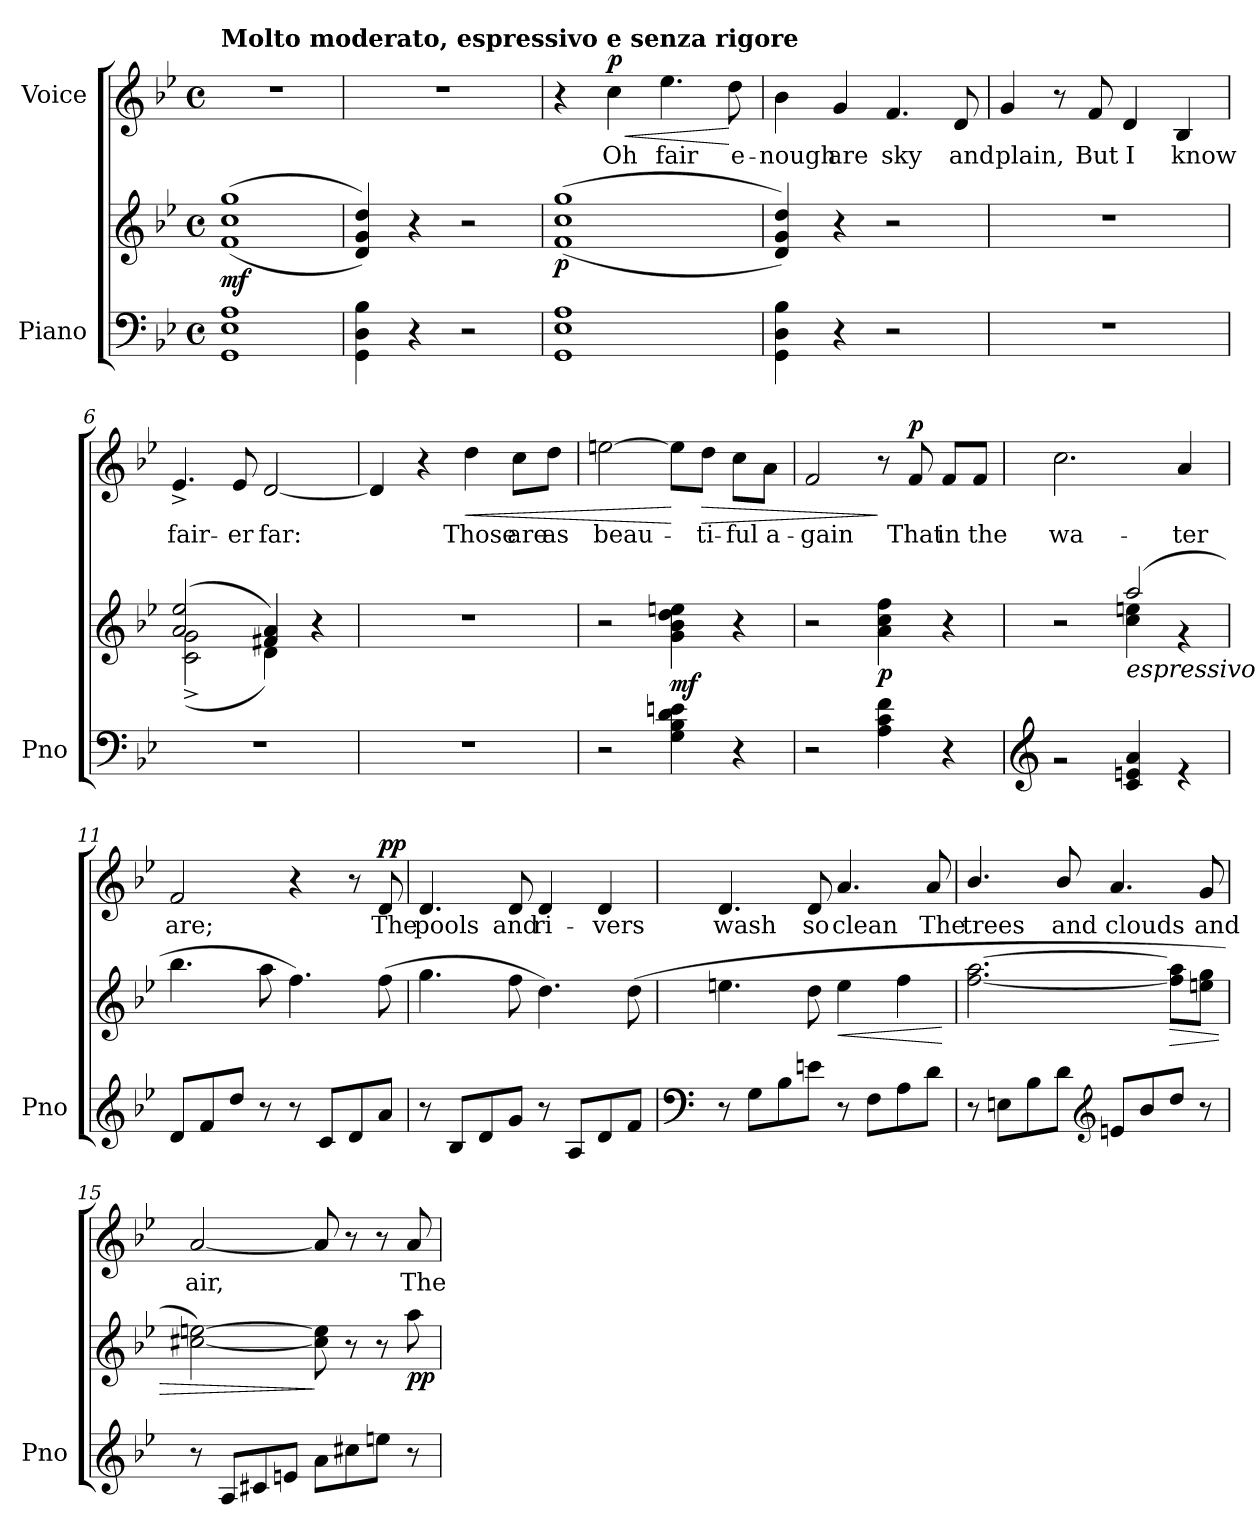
**kern	**kern	**dynam	**kern	**text	**dynam
*part2	*part2	*part2	*part1	*part1	*part1
*staff3	*staff2	*staff2/3	*staff1	*staff1	*staff1
*I"Piano	*	*	*I"Voice	*	*
*I'Pno	*	*	*	*	*
*clefF4	*clefG2	*	*clefG2	*	*
*k[b-e-]	*k[b-e-]	*	*k[b-e-]	*	*
*M4/4	*M4/4	*	*M4/4	*	*
*met(c)	*met(c)	*	*met(c)	*	*
=1	=1	=1	=1	=1	=1
!	!	!	!LO:TX:a:B:t=Molto moderato, espressivo e senza rigore	!	!
!	!	!LO:DY:b	!	!	!
1GG 1E- 1A	((<1f 1cc 1gg	mf	1r	.	.
=2	=2	=2	=2	=2	=2
4GG\ 4D\ 4B-\	4d/ 4g/ 4dd/))	.	1r	.	.
4r	4r	.	.	.	.
2r	2r	.	.	.	.
=3	=3	=3	=3	=3	=3
!	!	!LO:DY:b	!	!	!
1GG 1E- 1A	((<1f 1cc 1gg	p	4r	.	.
!	!	!	!	!LO:LY:b	!LO:HP:b
!	!	!	!	!	!LO:DY:n=1:a
.	.	.	4cc\	Oh	< p
!	!	!	!	!LO:LY:b	!
.	.	.	4.ee-\	fair	.
!	!	!	!	!LO:LY:b	!
.	.	.	8dd\	e-	[
=4	=4	=4	=4	=4	=4
!	!	!	!	!LO:LY:b	!
4GG\ 4D\ 4B-\	4d/ 4g/ 4dd/))	.	4b-\	-nough	.
!	!	!	!	!LO:LY:b	!
4r	4r	.	4g/	are	.
!	!	!	!	!LO:LY:b	!
2r	2r	.	4.f/	sky	.
!	!	!	!	!LO:LY:b	!
.	.	.	8d/	and	.
!!LO:LB:g=z
=5	=5	=5	=5	=5	=5
!	!	!	!	!LO:LY:b	!
1r	1r	.	4g/	plain,	.
.	.	.	8r	.	.
!	!	!	!	!LO:LY:b	!
.	.	.	8f/	But	.
!	!	!	!	!LO:LY:b	!
.	.	.	4d/	I	.
!	!	!	!	!LO:LY:b	!
.	.	.	4B-/	know	.
=6	=6	=6	=6	=6	=6
*	*^	*	*	*	*
!	!	!	!	!	!LO:LY:b	!
1r	(2a/ 2ee-/	(2c\^ 2g\^	.	4.e-^>/	fair-	.
!	!	!	!	!	!LO:LY:b	!
.	.	.	.	8e-/	-er	.
!	!	!	!	!	!LO:LY:b	!
.	4f#X/ 4a/)	4d\)	.	[2d/	far:	.
.	4r	4ryy	.	.	.	.
*	*v	*v	*	*	*	*
=7	=7	=7	=7	=7	=7
1r	1r	.	4d/]	.	.
.	.	.	4r	.	.
!	!	!	!	!LO:LY:b	!LO:HP:b
.	.	.	4dd\	Those	<
!	!	!	!	!LO:LY:b	!
.	.	.	8cc\L	are	.
!	!	!	!	!LO:LY:b	!
.	.	.	8dd\J	as	.
!!LO:LB:g=z
=8	=8	=8	=8	=8	=8
!	!	!	!	!LO:LY:b	!
2r	2r	.	[2een\	beau-	.
!	!	!LO:DY:b	!	!	!
4G\ 4B-\ 4d\ 4en\	4g\ 4b-\ 4dd\ 4een\	mf	8ee\L]	.	[
!	!	!	!	!LO:LY:b	!LO:HP:b
.	.	.	8dd\J	-ti-	>
!	!	!	!	!LO:LY:b	!
4r	4r	.	8cc\L	-ful	.
!	!	!	!	!LO:LY:b	!
.	.	.	8a\J	a-	.
=9	=9	=9	=9	=9	=9
!	!	!	!	!LO:LY:b	!
2r	2r	.	2f/	-gain	.
!	!	!LO:DY:b	!	!	!
4A\ 4c\ 4f\	4a\ 4cc\ 4ff\	p	8r	.	]
!	!	!	!	!LO:LY:b	!LO:DY:a
.	.	.	8f/	That	p
!	!	!	!	!LO:LY:b	!
4r	4r	.	8f/L	in	.
!	!	!	!	!LO:LY:b	!
.	.	.	8f/J	the	.
=10	=10	=10	=10	=10	=10
*clefG2	*	*	*	*	*
*^	*^	*	*	*	*
!	!	!	!	!	!	!LO:LY:b	!
1ryy	2r	2r	2ryy	.	2.cc\	wa-	.
!	!	!LO:TX:b:i:t=espressivo	!	!	!	!	!
.	4c/ 4en/ 4a/	(2aa/	4cc\ 4een\	.	.	.	.
!	!	!	!	!	!	!LO:LY:b	!
.	4r	.	4r	.	4a/	-ter	.
!!LO:PB:g=z
=11	=11	=11	=11	=11	=11	=11	=11
!	!	!	!	!	!	!LO:LY:b	!
*v	*v	*	*	*	*	*	*
*	*v	*v	*	*	*	*
8d/L	4.bb-\	.	2f/	are;	.
8f/	.	.	.	.	.
8dd/J	.	.	.	.	.
8r	8aa\	.	.	.	.
8r	4.ff\)	.	4r	.	.
8c/L	.	.	.	.	.
8d/	.	.	8r	.	.
!	!	!	!	!LO:LY:b	!LO:DY:a
8a/J	(8ff\	.	8d/	The	pp
=12	=12	=12	=12	=12	=12
!	!	!	!	!LO:LY:b	!
8r	4.gg\	.	4.d/	pools	.
8B-/L	.	.	.	.	.
8d/	.	.	.	.	.
!	!	!	!	!LO:LY:b	!
8g/J	8ff\	.	8d/	and	.
!	!	!	!	!LO:LY:b	!
8r	4.dd\)	.	4d/	ri-	.
8A/L	.	.	.	.	.
!	!	!	!	!LO:LY:b	!
8d/	.	.	4d/	-vers	.
8f/J	(8dd\	.	.	.	.
=13	=13	=13	=13	=13	=13
*clefF4	*	*	*	*	*
!	!	!	!	!LO:LY:b	!
8r	4.een\	.	4.d/	wash	.
8G\L	.	.	.	.	.
8B-\	.	.	.	.	.
!	!	!	!	!LO:LY:b	!
8en\J	8dd\	.	8d/	so	.
!	!	!LO:HP:b	!	!LO:LY:b	!
8r	4ee\	<	4.a/	clean	.
8F\L	.	.	.	.	.
8A\	4ff\	.	.	.	.
!	!	!	!	!LO:LY:b	!
8d\J	.	.	8a/	The	.
.	.	[	.	.	.
!!LO:LB:g=z
=14	=14	=14	=14	=14	=14
!	!	!	!	!LO:LY:b	!
8r	[2.ff\ [>2.aa\	.	4.b-/	trees	.
8En\L	.	.	.	.	.
8B-\	.	.	.	.	.
!	!	!	!	!LO:LY:b	!
8d\J	.	.	8b-/	and	.
*clefG2	*	*	*	*	*
!	!	!	!	!LO:LY:b	!
8en/L	.	.	4.a/	clouds	.
8b-/	.	.	.	.	.
!	!	!LO:HP:b	!	!	!
8dd/J	8ff\] 8aa\]L	>	.	.	.
!	!	!	!	!LO:LY:b	!
8r	8een\ 8gg\J	.	8g/	and	.
!!LO:LB:g=z
=15	=15	=15	=15	=15	=15
!	!	!	!	!LO:LY:b	!
8r	[2cc#X\ [2een\)	.	[2a/	air,	.
8A/L	.	.	.	.	.
8c#X/	.	.	.	.	.
8en/J	.	.	.	.	.
8a\L	8cc#\] 8ee\]	]	8a/]	.	.
8cc#X\	8r	.	8r	.	.
8een\J	8r	.	8r	.	.
!	!	!LO:DY:b	!	!LO:LY:b	!
8r	8aa\	pp	8a/	The	.
=	=	=	=	=	=
*-	*-	*-	*-	*-	*-
